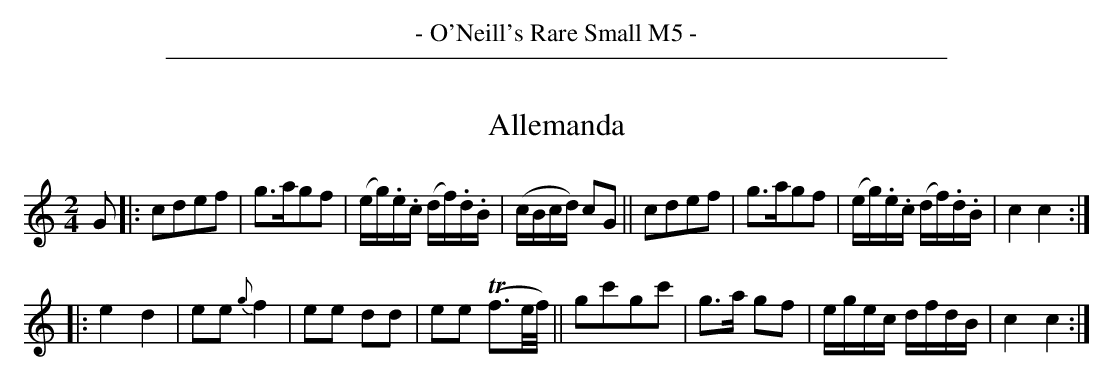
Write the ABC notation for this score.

X:1
T: Allemanda
M: 2/4
L: 1/16
K: C
G2 |:\
c2d2e2f2 | g3ag2f2 | (eg).e.c (df).d.B | (cBcd) c2G2 ||\
c2d2e2f2 | g3ag2f2 | (eg).e.c (df).d.B | c4 c4 ::
e4 d4 | e2e2 {g}f4 | e2e2 d2d2 | e2e2 (Tf3e/f/) ||\
g2c'2g2c'2 | g3a g2f2 | egec dfdB | c4 c4 :|
